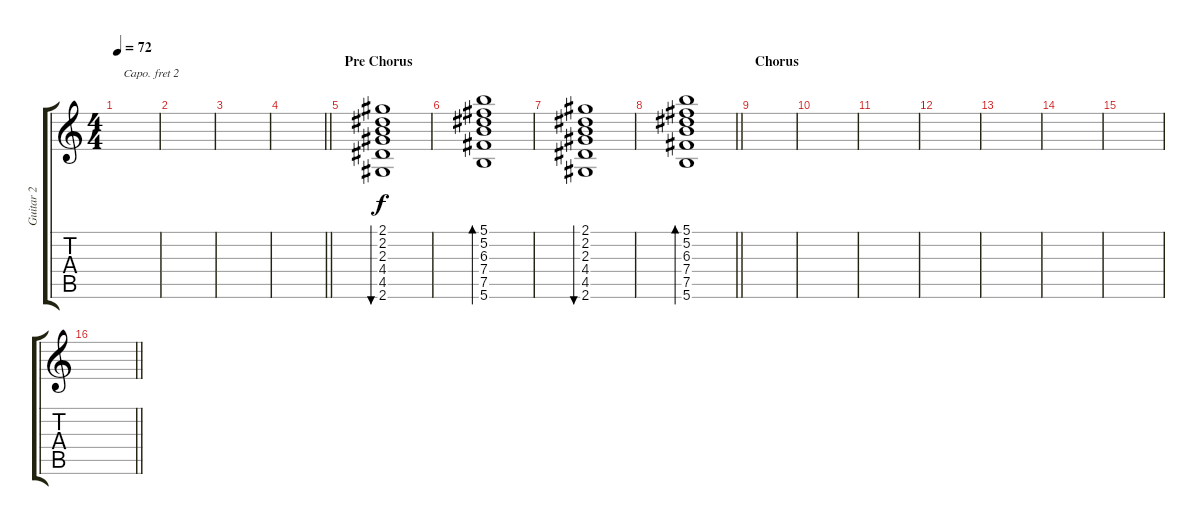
\track ("Guitar 2" "Guitar 2") {instrument acousticguitarsteel}
\staff {score tabs}
\capo 2
\tuning (E4 B3 G3 D3 A2 E2) {hide}
\ts (4 4)
\tempo 72
\clef g2
\ks c
|
|
|
\barLineRight lightlight
|
\section ("" "Pre Chorus")
(2.1 2.2 2.3 4.4 4.5 2.6).1{bu 120 instrument electricguitarclean} |
(5.1 5.2 6.3 7.4 7.5 5.6).1{bd 120} |
(2.1 2.2 2.3 4.4 4.5 2.6).1{bu 120} |
\barLineRight lightlight
(5.1 5.2 6.3 7.4 7.5 5.6).1{bd 120} |
\section ("" "Chorus")
|
|
|
|
|
|
|
\barLineRight lightlight
